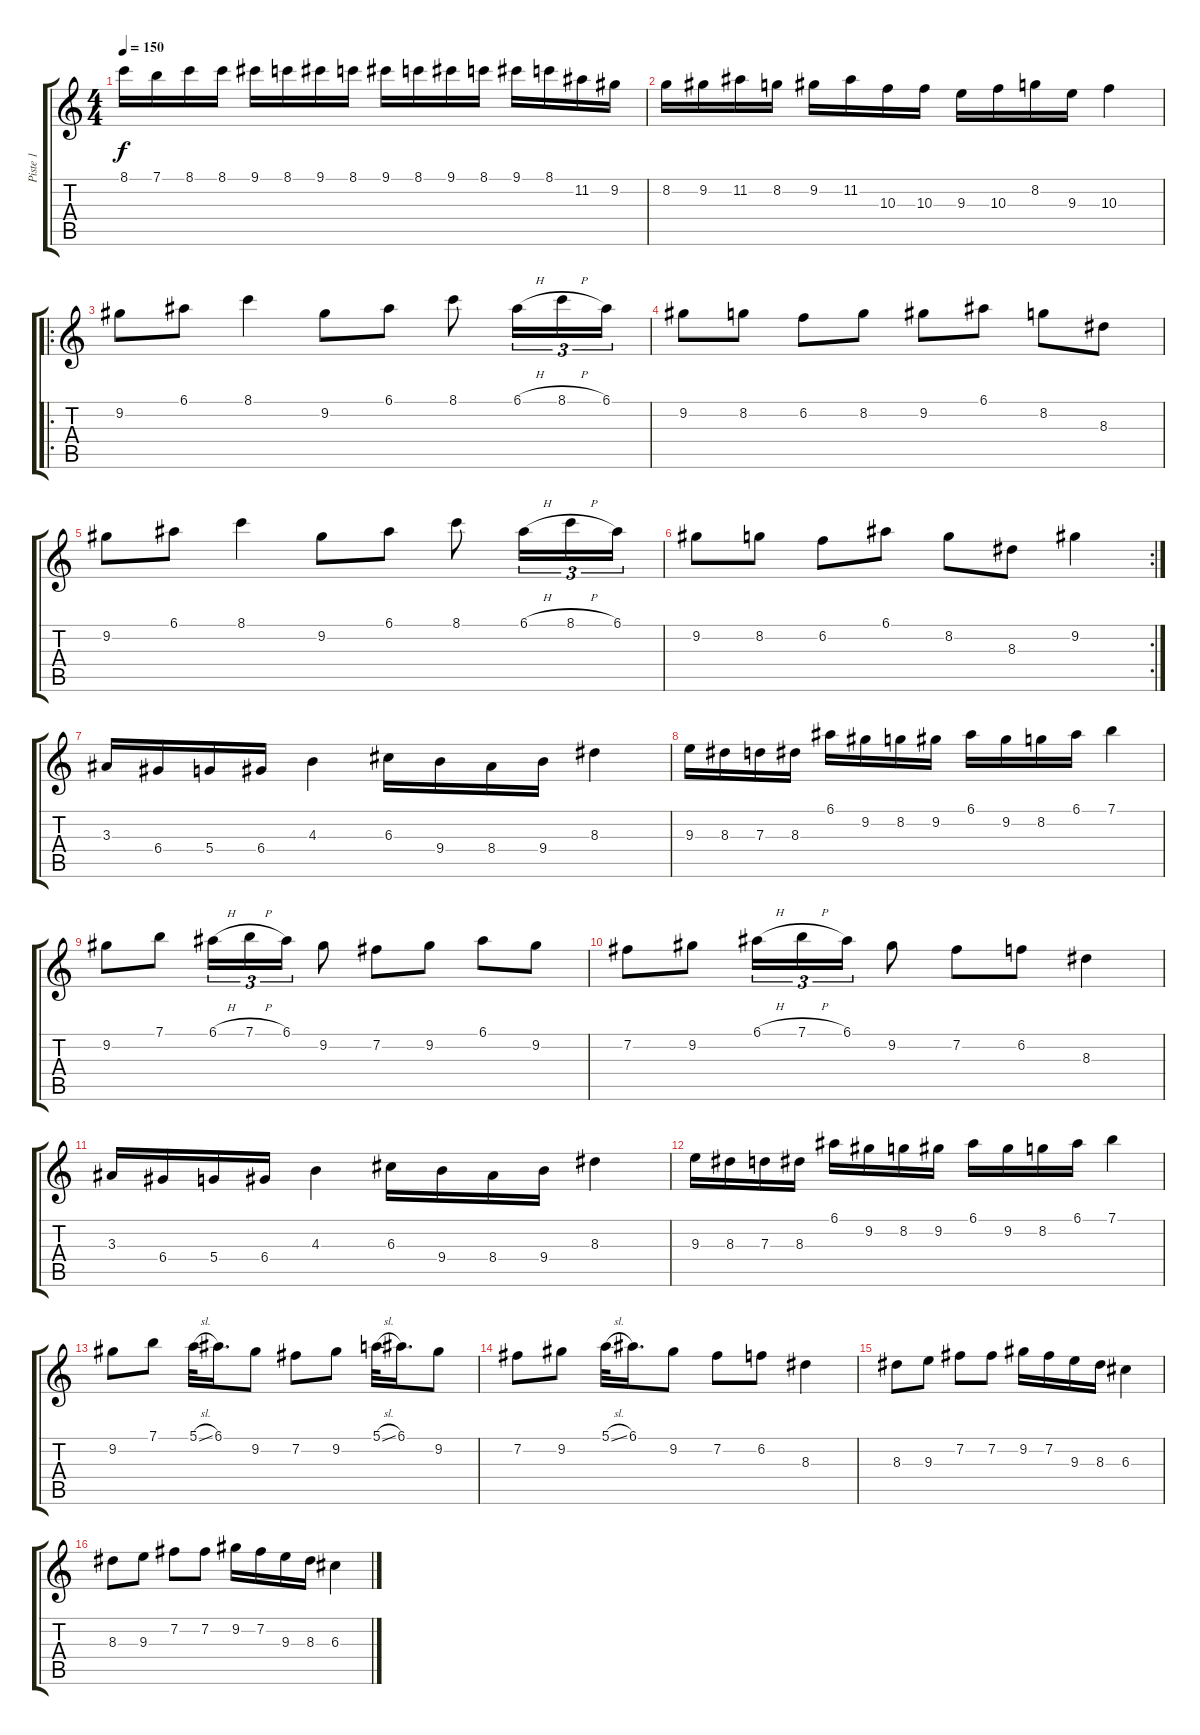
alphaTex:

\track ("Piste 1" "Piste 1") {instrument overdrivenguitar}
\staff {score tabs}
\tuning (E4 B3 G3 D3 A2 E2) {hide}
\ts (4 4)
\tempo 150
\clef g2
\ks c
8.1.16{dy f} 7.1.16 8.1.16 8.1.16 9.1.16 8.1.16 9.1.16 8.1.16 9.1.16 8.1.16 9.1.16 8.1.16 9.1.16 8.1.16 11.2.16 9.2.16 |
8.2.16 9.2.16 11.2.16 8.2.16 9.2.16 11.2.16 10.3.16 10.3.16 9.3.16 10.3.16 8.2.16 9.3.16 10.3.4 |
\ro
9.2.8 6.1.8 8.1.4 9.2.8 6.1.8 8.1.8 6.1{h}.16{tu (3 2)} 8.1{h}.16{tu (3 2)} 6.1.16{tu (3 2)} |
9.2.8 8.2.8 6.2.8 8.2.8 9.2.8 6.1.8 8.2.8 8.3.8 |
9.2.8 6.1.8 8.1.4 9.2.8 6.1.8 8.1.8 6.1{h}.16{tu (3 2)} 8.1{h}.16{tu (3 2)} 6.1.16{tu (3 2)} |
\rc 2
9.2.8 8.2.8 6.2.8 6.1.8 8.2.8 8.3.8 9.2.4 |
3.3.16 6.4.16 5.4.16 6.4.16 4.3.4 6.3.16 9.4.16 8.4.16 9.4.16 8.3.4 |
9.3.16 8.3.16 7.3.16 8.3.16 6.1.16 9.2.16 8.2.16 9.2.16 6.1.16 9.2.16 8.2.16 6.1.16 7.1.4 |
9.2.8 7.1.8 6.1{h}.16{tu (3 2)} 7.1{h}.16{tu (3 2)} 6.1.16{tu (3 2)} 9.2.8 7.2.8 9.2.8 6.1.8 9.2.8 |
7.2.8 9.2.8 6.1{h}.16{tu (3 2)} 7.1{h}.16{tu (3 2)} 6.1.16{tu (3 2)} 9.2.8 7.2.8 6.2.8 8.3.4 |
3.3.16 6.4.16 5.4.16 6.4.16 4.3.4 6.3.16 9.4.16 8.4.16 9.4.16 8.3.4 |
9.3.16 8.3.16 7.3.16 8.3.16 6.1.16 9.2.16 8.2.16 9.2.16 6.1.16 9.2.16 8.2.16 6.1.16 7.1.4 |
9.2.8 7.1.8 5.1{sl}.32 6.1.16{d} 9.2.8 7.2.8 9.2.8 5.1{sl}.32 6.1.16{d} 9.2.8 |
7.2.8 9.2.8 5.1{sl}.32 6.1.16{d} 9.2.8 7.2.8 6.2.8 8.3.4 |
8.3.8 9.3.8 7.2.8 7.2.8 9.2.16 7.2.16 9.3.16 8.3.16 6.3.4 |
8.3.8 9.3.8 7.2.8 7.2.8 9.2.16 7.2.16 9.3.16 8.3.16 6.3.4
